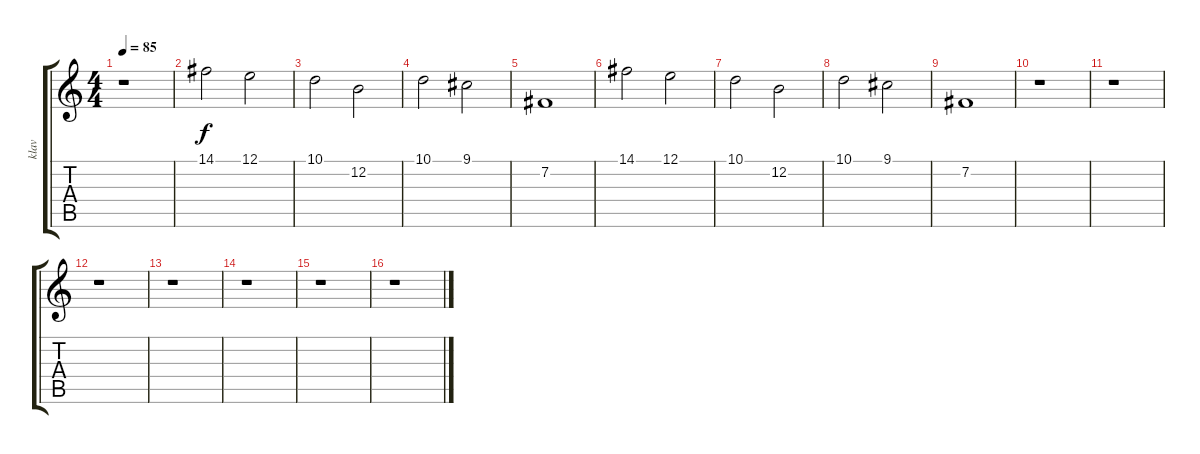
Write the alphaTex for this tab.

\track ("klav" "klav") {instrument pad2warm}
\staff {score tabs}
\tuning (E4 B3 G3 D3 A2 E2) {hide}
\ts (4 4)
\tempo 85
\clef g2
\ks c
r.1{dy f} |
14.1.2 12.1.2 |
10.1.2 12.2.2 |
10.1.2 9.1.2 |
7.2.1 |
14.1.2 12.1.2 |
10.1.2 12.2.2 |
10.1.2 9.1.2 |
7.2.1 |
r.1 |
r.1 |
r.1 |
r.1 |
r.1 |
r.1 |
r.1
